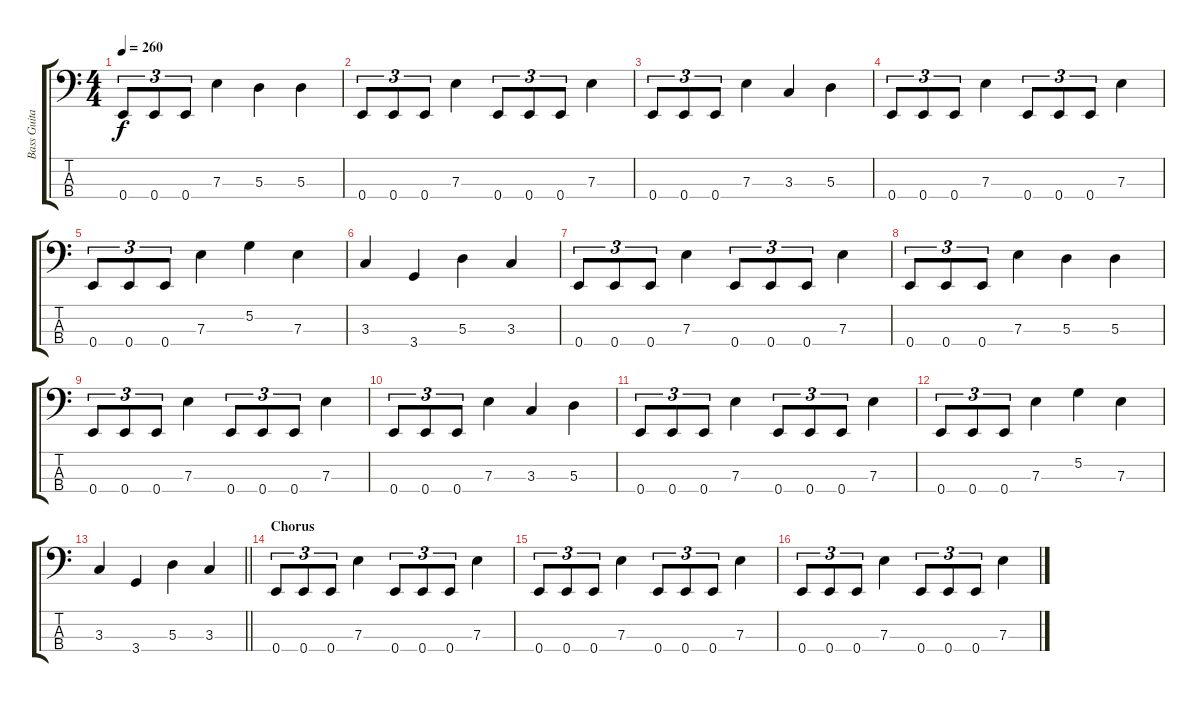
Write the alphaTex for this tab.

\track ("Bass Guitar (Dave Ellefson)" "Bass Guita") {instrument electricbasspick}
\staff {score tabs}
\tuning (G2 D2 A1 E1) {hide}
\ts (4 4)
\tempo 260
\clef f4
\ks c
0.4.8{tu (3 2) dy f} 0.4.8{tu (3 2)} 0.4.8{tu (3 2)} 7.3.4 5.3.4 5.3.4 |
0.4.8{tu (3 2)} 0.4.8{tu (3 2)} 0.4.8{tu (3 2)} 7.3.4 0.4.8{tu (3 2)} 0.4.8{tu (3 2)} 0.4.8{tu (3 2)} 7.3.4 |
0.4.8{tu (3 2)} 0.4.8{tu (3 2)} 0.4.8{tu (3 2)} 7.3.4 3.3.4 5.3.4 |
0.4.8{tu (3 2)} 0.4.8{tu (3 2)} 0.4.8{tu (3 2)} 7.3.4 0.4.8{tu (3 2)} 0.4.8{tu (3 2)} 0.4.8{tu (3 2)} 7.3.4 |
0.4.8{tu (3 2)} 0.4.8{tu (3 2)} 0.4.8{tu (3 2)} 7.3.4 5.2.4 7.3.4 |
3.3.4 3.4.4 5.3.4 3.3.4 |
0.4.8{tu (3 2)} 0.4.8{tu (3 2)} 0.4.8{tu (3 2)} 7.3.4 0.4.8{tu (3 2)} 0.4.8{tu (3 2)} 0.4.8{tu (3 2)} 7.3.4 |
0.4.8{tu (3 2)} 0.4.8{tu (3 2)} 0.4.8{tu (3 2)} 7.3.4 5.3.4 5.3.4 |
0.4.8{tu (3 2)} 0.4.8{tu (3 2)} 0.4.8{tu (3 2)} 7.3.4 0.4.8{tu (3 2)} 0.4.8{tu (3 2)} 0.4.8{tu (3 2)} 7.3.4 |
0.4.8{tu (3 2)} 0.4.8{tu (3 2)} 0.4.8{tu (3 2)} 7.3.4 3.3.4 5.3.4 |
0.4.8{tu (3 2)} 0.4.8{tu (3 2)} 0.4.8{tu (3 2)} 7.3.4 0.4.8{tu (3 2)} 0.4.8{tu (3 2)} 0.4.8{tu (3 2)} 7.3.4 |
0.4.8{tu (3 2)} 0.4.8{tu (3 2)} 0.4.8{tu (3 2)} 7.3.4 5.2.4 7.3.4 |
\barLineRight lightlight
3.3.4 3.4.4 5.3.4 3.3.4 |
\section ("" "Chorus")
0.4.8{tu (3 2)} 0.4.8{tu (3 2)} 0.4.8{tu (3 2)} 7.3.4 0.4.8{tu (3 2)} 0.4.8{tu (3 2)} 0.4.8{tu (3 2)} 7.3.4 |
0.4.8{tu (3 2)} 0.4.8{tu (3 2)} 0.4.8{tu (3 2)} 7.3.4 0.4.8{tu (3 2)} 0.4.8{tu (3 2)} 0.4.8{tu (3 2)} 7.3.4 |
0.4.8{tu (3 2)} 0.4.8{tu (3 2)} 0.4.8{tu (3 2)} 7.3.4 0.4.8{tu (3 2)} 0.4.8{tu (3 2)} 0.4.8{tu (3 2)} 7.3.4
